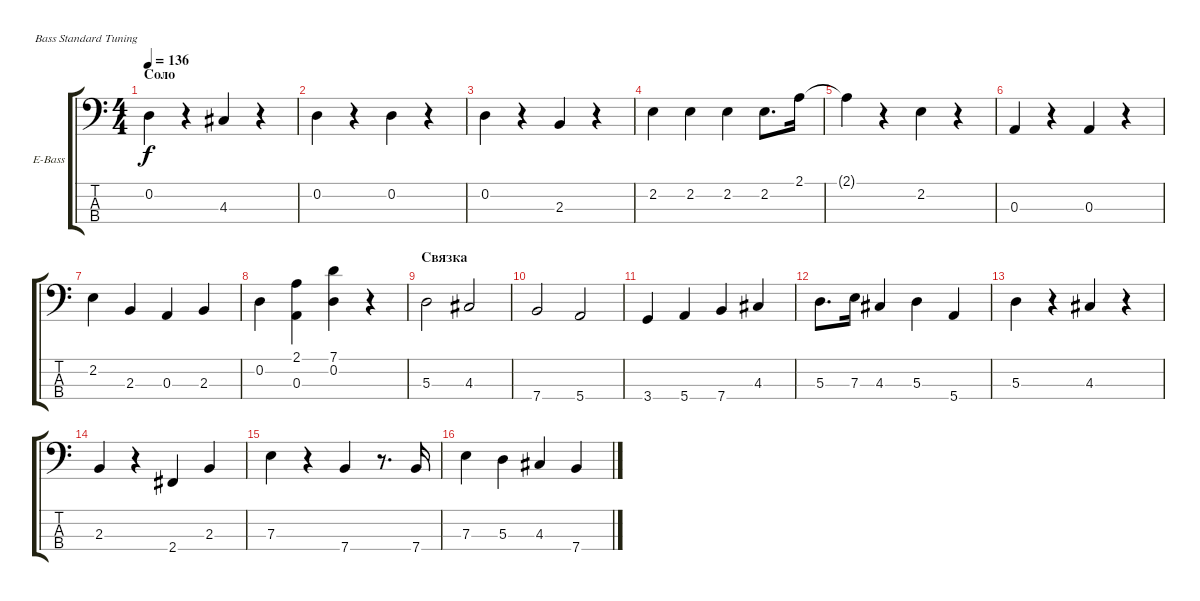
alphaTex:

\defaultSystemsLayout 4
\bracketExtendMode groupsimilarinstruments
\firstSystemTrackNameOrientation horizontal
\otherSystemsTrackNameOrientation horizontal
\track ("Electric Bass" "E-Bass") {instrument electricbassfinger}
\staff {score tabs}
\tuning (G2 D2 A1 E1)
\ts (4 4)
\section ("" "Соло")
\scale
0.211572
\tempo 136
\accidentals auto
\clef f4
\ottava regular
\simile none
\ks c
0.2.4{dy f} r.4 4.3.4 r.4 |
\scale
0.356688 0.2.4 r.4 0.2.4 r.4 |
\scale
0.296787 0.2.4 r.4 2.3.4 r.4 |
\scale
0.477586 2.2.4 2.2.4 2.2.4 2.2.8{d} 2.1.16 |
\scale
0.225215 2.1{t}.4 r.4 2.2.4 r.4 |
\scale
0.431918 0.3.4 r.4 0.3.4 r.4 |
\scale
0.320677 2.2.4 2.3.4 0.3.4 2.3.4 |
\scale
0.246291 0.2.4 (2.1 0.3).4 (7.1 0.2).4 r.4 |
\section ("" "Связка")
\scale
0.300901 5.3.2 4.3.2 |
\scale
0.306491 7.4.2 5.4.2 |
\scale
0.39332 3.4.4 5.4.4 7.4.4 4.3.4 |
5.3.8{d} 7.3.16 4.3.4 5.3.4 5.4.4 |
5.3.4 r.4 4.3.4 r.4 |
2.3.4 r.4 2.4.4 2.3.4 |
7.3.4 r.4 7.4.4 r.8{d} 7.4.16 |
7.3.4 5.3.4 4.3.4 7.4.4
